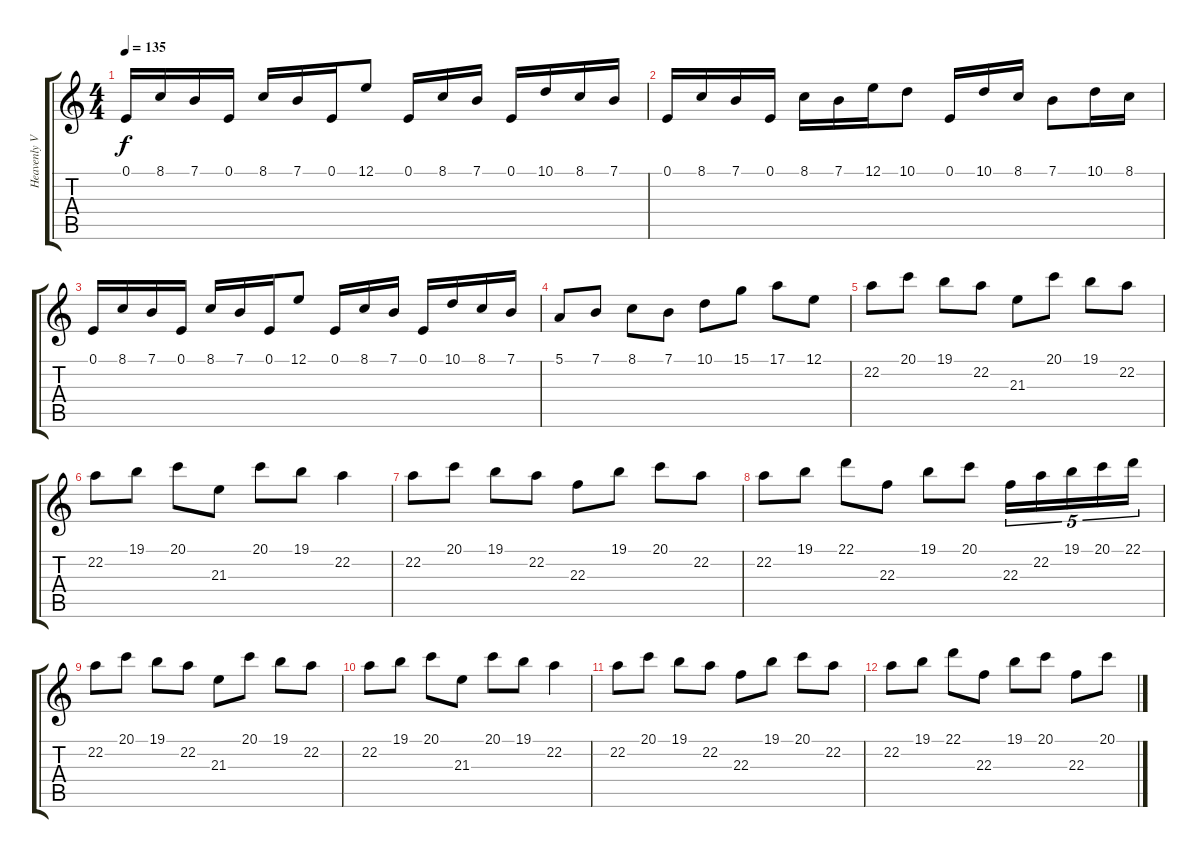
\track ("Heavenly Voice" "Heavenly V") {instrument musicbox}
\staff {score tabs}
\tuning (E4 B3 G3 D3 A2 E2) {hide}
\ts (4 4)
\tempo 135
\clef g2
\ks c
0.1.16{dy f} 8.1.16 7.1.16 0.1.16 8.1.16 7.1.16 0.1.16 12.1.8 0.1.16 8.1.16 7.1.16 0.1.16 10.1.16 8.1.16 7.1.16 |
0.1.16 8.1.16 7.1.16 0.1.16 8.1.16 7.1.16 12.1.16 10.1.8 0.1.16 10.1.16 8.1.16 7.1.8 10.1.16 8.1.16 |
0.1.16 8.1.16 7.1.16 0.1.16 8.1.16 7.1.16 0.1.16 12.1.8 0.1.16 8.1.16 7.1.16 0.1.16 10.1.16 8.1.16 7.1.16 |
5.1.8 7.1.8 8.1.8 7.1.8 10.1.8 15.1.8 17.1.8 12.1.8 |
22.2.8 20.1.8 19.1.8 22.2.8 21.3.8 20.1.8 19.1.8 22.2.8 |
22.2.8 19.1.8 20.1.8 21.3.8 20.1.8 19.1.8 22.2.4 |
22.2.8 20.1.8 19.1.8 22.2.8 22.3.8 19.1.8 20.1.8 22.2.8 |
22.2.8 19.1.8 22.1.8 22.3.8 19.1.8 20.1.8 22.3.16{tu (5 4)} 22.2.16{tu (5 4)} 19.1.16{tu (5 4)} 20.1.16{tu (5 4)} 22.1.16{tu (5 4)} |
22.2.8 20.1.8 19.1.8 22.2.8 21.3.8 20.1.8 19.1.8 22.2.8 |
22.2.8 19.1.8 20.1.8 21.3.8 20.1.8 19.1.8 22.2.4 |
22.2.8 20.1.8 19.1.8 22.2.8 22.3.8 19.1.8 20.1.8 22.2.8 |
22.2.8 19.1.8 22.1.8 22.3.8 19.1.8 20.1.8 22.3.8 20.1.8
